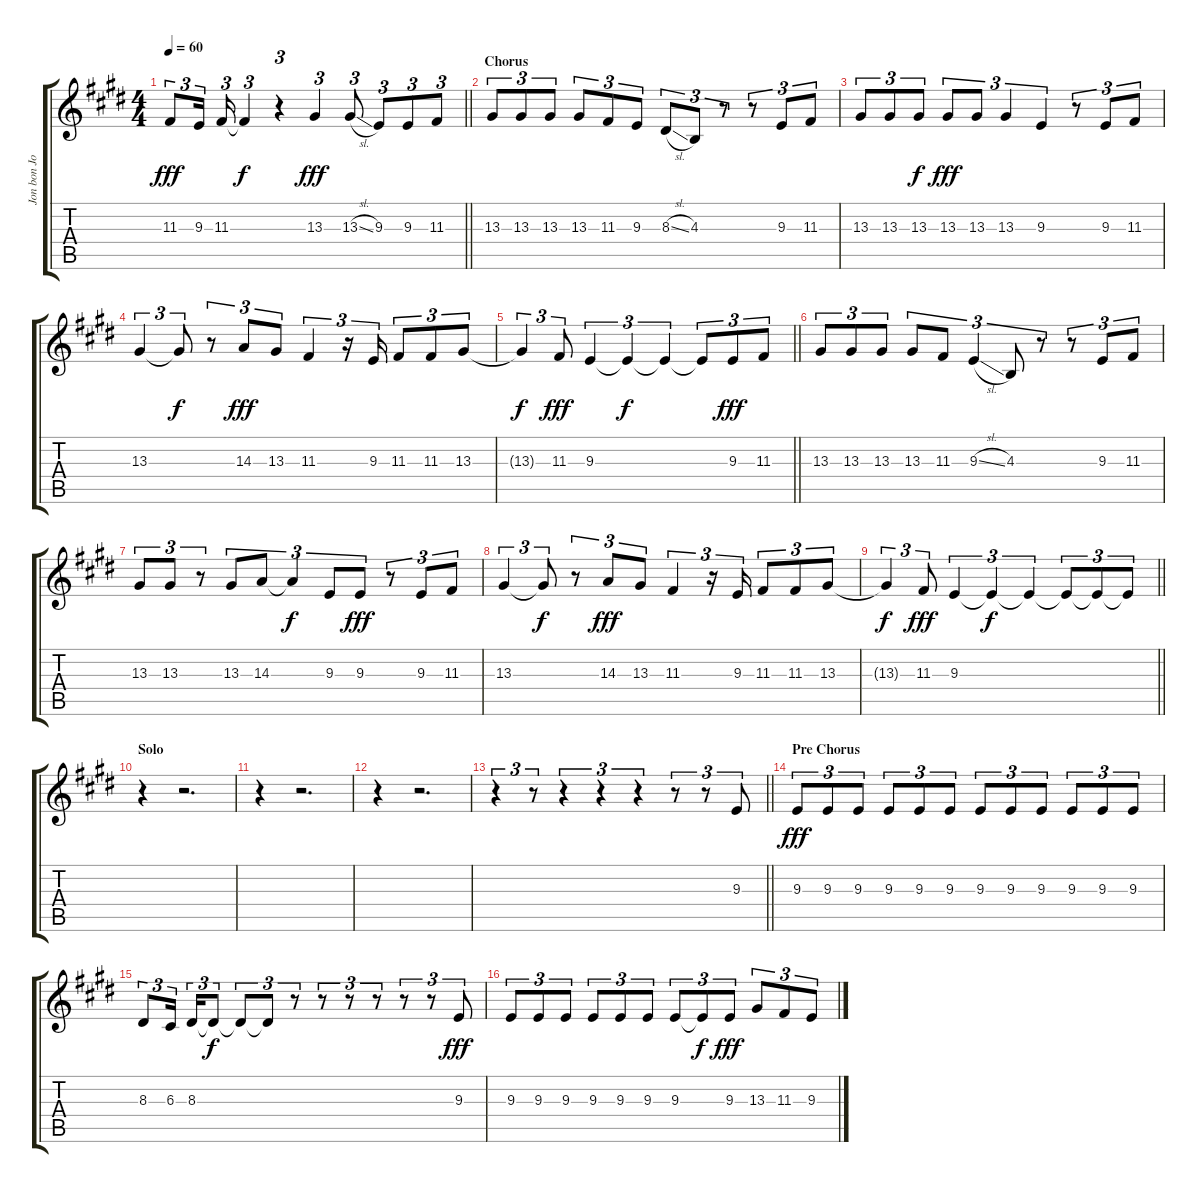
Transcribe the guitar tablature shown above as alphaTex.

\track ("Jon bon Jovi" "Jon bon Jo") {instrument bassoon}
\staff {score tabs}
\tuning (E4 B3 G3 D3 A2 E2) {hide}
\ts (4 4)
\tempo 60
\clef g2
\barLineRight lightlight
\ks e
11.3.8{tu (3 2) dy fff} 9.3.16{tu (3 2)} 11.3.16{tu (3 2)} 11.3{t}.4{tu (3 2) dy f} r.4{tu (3 2)} 13.3.4{tu (3 2) dy fff} 13.3{sl}.8{tu (3 2)} 9.3.8{tu (3 2)} 9.3.8{tu (3 2)} 11.3.8{tu (3 2)} |
\section ("" "Chorus")
13.3.8{tu (3 2)} 13.3.8{tu (3 2)} 13.3.8{tu (3 2)} 13.3.8{tu (3 2)} 11.3.8{tu (3 2)} 9.3.8{tu (3 2)} 8.3{sl}.8{tu (3 2)} 4.3.8{tu (3 2)} r.8{tu (3 2)} r.8{tu (3 2)} 9.3.8{tu (3 2)} 11.3.8{tu (3 2)} |
13.3.8{tu (3 2)} 13.3.8{tu (3 2)} 13.3.8{tu (3 2) dy f} 13.3.8{tu (3 2) dy fff} 13.3.8{tu (3 2)} 13.3.4{tu (3 2)} 9.3.4{tu (3 2)} r.8{tu (3 2)} 9.3.8{tu (3 2)} 11.3.8{tu (3 2)} |
13.3.4{tu (3 2)} 13.3{t}.8{tu (3 2) dy f} r.8{tu (3 2)} 14.3.8{tu (3 2) dy fff} 13.3.8{tu (3 2)} 11.3.4{tu (3 2)} r.16{tu (3 2)} 9.3.16{tu (3 2)} 11.3.8{tu (3 2)} 11.3.8{tu (3 2)} 13.3.8{tu (3 2)} |
\barLineRight lightlight
13.3{t}.4{tu (3 2) dy f} 11.3.8{tu (3 2) dy fff} 9.3.4{tu (3 2)} 9.3{t}.4{tu (3 2) dy f} 9.3{t}.4{tu (3 2)} 9.3{t}.8{tu (3 2)} 9.3.8{tu (3 2) dy fff} 11.3.8{tu (3 2)} |
13.3.8{tu (3 2)} 13.3.8{tu (3 2)} 13.3.8{tu (3 2)} 13.3.8{tu (3 2)} 11.3.8{tu (3 2)} 9.3{sl}.4{tu (3 2)} 4.3.8{tu (3 2)} r.8{tu (3 2)} r.8{tu (3 2)} 9.3.8{tu (3 2)} 11.3.8{tu (3 2)} |
13.3.8{tu (3 2)} 13.3.8{tu (3 2)} r.8{tu (3 2)} 13.3.8{tu (3 2)} 14.3.8{tu (3 2)} 14.3{t}.4{tu (3 2) dy f} 9.3.8{tu (3 2)} 9.3.8{tu (3 2) dy fff} r.8{tu (3 2)} 9.3.8{tu (3 2)} 11.3.8{tu (3 2)} |
13.3.4{tu (3 2)} 13.3{t}.8{tu (3 2) dy f} r.8{tu (3 2)} 14.3.8{tu (3 2) dy fff} 13.3.8{tu (3 2)} 11.3.4{tu (3 2)} r.16{tu (3 2)} 9.3.16{tu (3 2)} 11.3.8{tu (3 2)} 11.3.8{tu (3 2)} 13.3.8{tu (3 2)} |
\barLineRight lightlight
13.3{t}.4{tu (3 2) dy f} 11.3.8{tu (3 2) dy fff} 9.3.4{tu (3 2)} 9.3{t}.4{tu (3 2) dy f} 9.3{t}.4{tu (3 2)} 9.3{t}.8{tu (3 2)} 9.3{t}.8{tu (3 2)} 9.3{t}.8{tu (3 2)} |
\section ("" "Solo")
r.4 r.2{d} |
r.4 r.2{d} |
r.4 r.2{d} |
\barLineRight lightlight
r.4{tu (3 2)} r.8{tu (3 2)} r.4{tu (3 2)} r.4{tu (3 2)} r.4{tu (3 2)} r.8{tu (3 2)} r.8{tu (3 2)} 9.3.8{tu (3 2)} |
\section ("" "Pre Chorus")
9.3.8{tu (3 2) dy fff} 9.3.8{tu (3 2)} 9.3.8{tu (3 2)} 9.3.8{tu (3 2)} 9.3.8{tu (3 2)} 9.3.8{tu (3 2)} 9.3.8{tu (3 2)} 9.3.8{tu (3 2)} 9.3.8{tu (3 2)} 9.3.8{tu (3 2)} 9.3.8{tu (3 2)} 9.3.8{tu (3 2)} |
8.3.8{tu (3 2)} 6.3.16{tu (3 2)} 8.3.16{tu (3 2)} 8.3{t}.8{tu (3 2) dy f} 8.3{t}.8{tu (3 2)} 8.3{t}.8{tu (3 2)} r.8{tu (3 2)} r.8{tu (3 2)} r.8{tu (3 2)} r.8{tu (3 2)} r.8{tu (3 2)} r.8{tu (3 2)} 9.3.8{tu (3 2) dy fff} |
9.3.8{tu (3 2)} 9.3.8{tu (3 2)} 9.3.8{tu (3 2)} 9.3.8{tu (3 2)} 9.3.8{tu (3 2)} 9.3.8{tu (3 2)} 9.3.8{tu (3 2)} 9.3{t}.8{tu (3 2) dy f} 9.3.8{tu (3 2) dy fff} 13.3.8{tu (3 2)} 11.3.8{tu (3 2)} 9.3.8{tu (3 2)}
